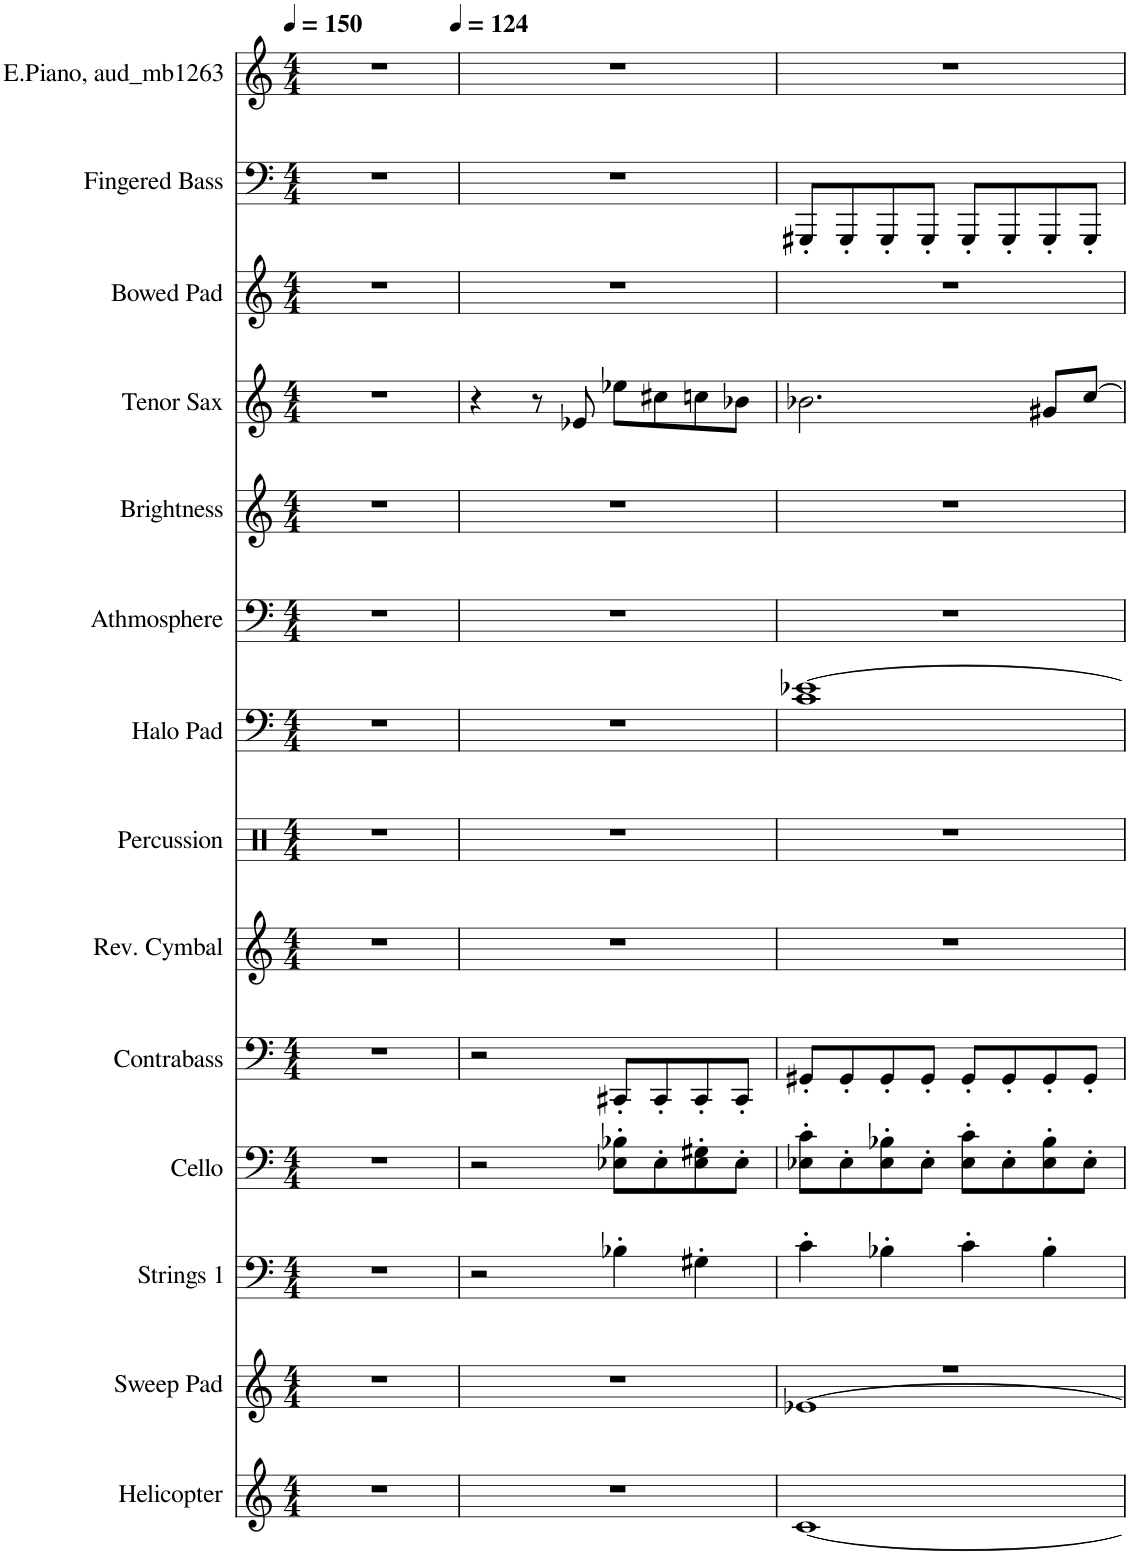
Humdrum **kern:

**kern	**kern	**kern	**kern	**kern	**kern	**kern	**kern	**kern	**kern	**kern	**kern	**kern	**kern
*part14	*part13	*part12	*part11	*part10	*part9	*part8	*part7	*part6	*part5	*part4	*part3	*part2	*part1
*staff14	*staff13	*staff12	*staff11	*staff10	*staff9	*staff8	*staff7	*staff6	*staff5	*staff4	*staff3	*staff2	*staff1
*I"Helicopter	*I"Sweep Pad	*I"Strings 1	*I"Cello	*I"Contrabass	*I"Rev. Cymbal	*I"Percussion	*I"Halo Pad	*I"Athmosphere	*I"Brightness	*I"Tenor Sax	*I"Bowed Pad	*I"Fingered Bass	*I"E.Piano, aud_mb1263
*	*	*I'Str	*	*I'Cb	*	*	*	*	*	*I'T Sax	*	*	*I'E.Pno
*clefG2	*clefG2	*clefF4	*clefF4	*clefF4	*clefG2	*clefX	*clefF4	*clefF4	*clefG2	*clefG2	*clefG2	*clefF4	*clefG2
*	*	*	*	*Trd7c12	*	*	*	*	*	*Trd8c14	*	*	*
*k[]	*k[]	*k[]	*k[]	*k[]	*k[]	*k[]	*k[]	*k[]	*k[]	*k[]	*k[]	*k[]	*k[]
*M4/4	*M4/4	*M4/4	*M4/4	*M4/4	*M4/4	*M4/4	*M4/4	*M4/4	*M4/4	*M4/4	*M4/4	*M4/4	*M4/4
*MM150	*MM150	*MM150	*MM150	*MM150	*MM150	*MM150	*MM150	*MM150	*MM150	*MM150	*MM150	*MM150	*MM150
=1	=1	=1	=1	=1	=1	=1	=1	=1	=1	=1	=1	=1	=1
*	*	*	*	*	*	*	*	*	*	*	*	*	*^
1r	1r	1r	1r	1r	1r	1r	1r	1r	1r	1r	1r	1r	1r	2...ryy
*	*	*	*	*	*	*	*	*	*	*	*	*	*MM124	*
.	.	.	.	.	.	.	.	.	.	.	.	.	.	16ryy
*	*	*	*	*	*	*	*	*	*	*	*	*	*v	*v
=2	=2	=2	=2	=2	=2	=2	=2	=2	=2	=2	=2	=2	=2
1r	1r	2r	2r	2r	1r	1r	1r	1r	1r	4r	1r	1r	1r
.	.	.	.	.	.	.	.	.	.	8r	.	.	.
.	.	.	.	.	.	.	.	.	.	8e-X/	.	.	.
.	.	4B-X'\	8E-X\' 8B-X\'L	8CC#X'/L	.	.	.	.	.	8ee-X\L	.	.	.
.	.	.	8E-'\	8CC#'/	.	.	.	.	.	8cc#X\	.	.	.
.	.	4G#X'\	8E-\' 8G#X\'	8CC#'/	.	.	.	.	.	8ccn\	.	.	.
.	.	.	8E-'\J	8CC#'/J	.	.	.	.	.	8b-X\J	.	.	.
=3	=3	=3	=3	=3	=3	=3	=3	=3	=3	=3	=3	=3	=3
*	*^	*	*	*	*	*	*^	*	*	*	*	*	*
[1c	1r	[1e-X	4c'\	8E-X\' 8c\'L	8GG#X'/L	1r	1r	[1e-X	1c	1r	1r	2.b-X\	1r	8GGG#X'/L	1r
.	.	.	.	8E-'\	8GG#'/	.	.	.	.	.	.	.	.	8GGG#'/	.
.	.	.	4B-X'\	8E-\' 8B-X\'	8GG#'/	.	.	.	.	.	.	.	.	8GGG#'/	.
.	.	.	.	8E-'\J	8GG#'/J	.	.	.	.	.	.	.	.	8GGG#'/J	.
.	.	.	4c'\	8E-\' 8c\'L	8GG#'/L	.	.	.	.	.	.	.	.	8GGG#'/L	.
.	.	.	.	8E-'\	8GG#'/	.	.	.	.	.	.	.	.	8GGG#'/	.
.	.	.	4B-'\	8E-\' 8B-\'	8GG#'/	.	.	.	.	.	.	8g#X/L	.	8GGG#'/	.
.	.	.	.	8E-'\J	8GG#'/J	.	.	.	.	.	.	[8cc/J	.	8GGG#'/J	.
*	*v	*v	*	*	*	*	*	*v	*v	*	*	*	*	*	*
=	=	=	=	=	=	=	=	=	=	=	=	=	=
*-	*-	*-	*-	*-	*-	*-	*-	*-	*-	*-	*-	*-	*-
